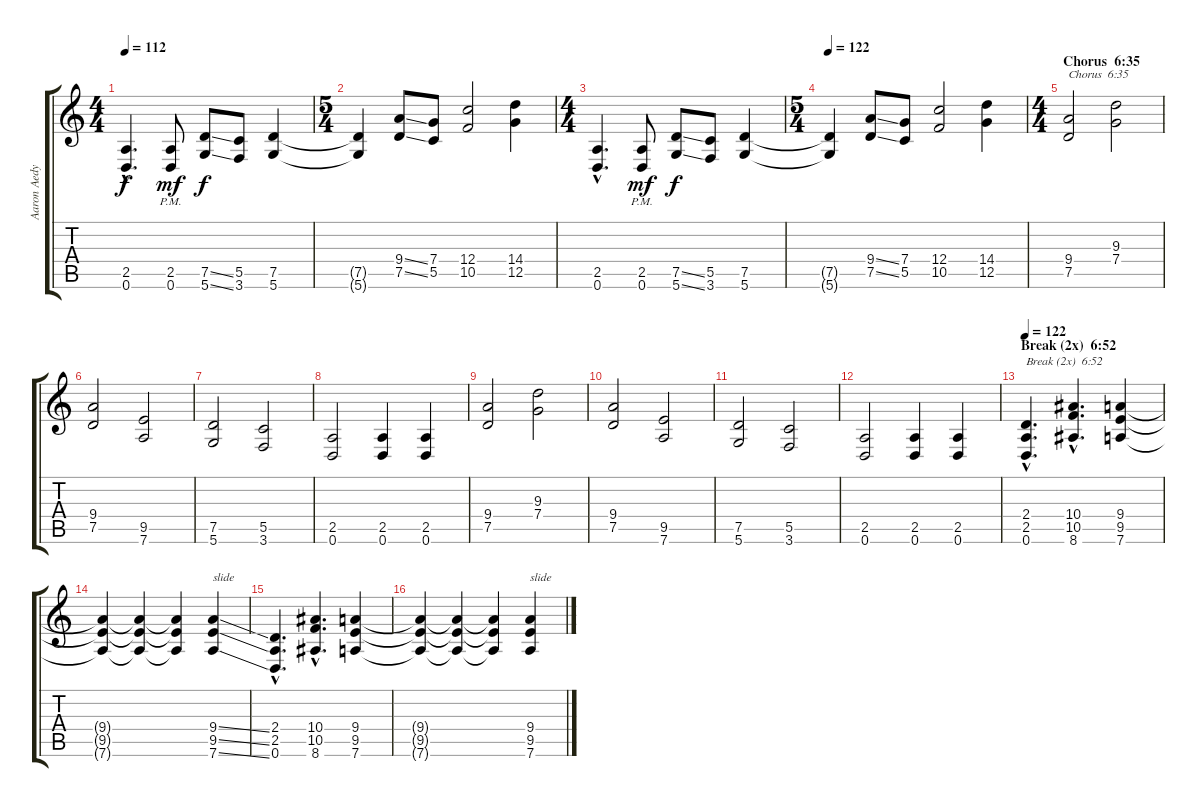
\track ("Aaron Aedy" "Aaron Aedy") {instrument overdrivenguitar}
\staff {score tabs}
\tuning (D4 A3 F3 C3 G2 D2) {hide}
\ts (4 4)
\tempo 112
\clef g2
\ks c
(2.5{hac} 0.6{hac}).4{d dy f} (2.5{pm} 0.6{pm}).8{dy mf} (7.5{ss} 5.6{ss}).8{dy f} (5.5 3.6).8 (7.5 5.6).4 |
\ts (5 4)
(7.5{t} 5.6{t}).4 (9.4{ss} 7.5{ss}).8 (7.4 5.5).8 (12.4 10.5).2 (14.4 12.5).4 |
\ts (4 4)
(2.5{hac} 0.6{hac}).4{d} (2.5{pm} 0.6{pm}).8{dy mf} (7.5{ss} 5.6{ss}).8{dy f} (5.5 3.6).8 (7.5 5.6).4 |
\ts (5 4)
\tempo 122
(7.5{t} 5.6{t}).4 (9.4{ss} 7.5{ss}).8 (7.4 5.5).8 (12.4 10.5).2 (14.4 12.5).4 |
\ts (4 4)
\section ("" "Chorus  6:35")
(9.4 7.5).2{txt "Chorus  6:35"} (9.3 7.4).2 |
(9.4 7.5).2 (9.5 7.6).2 |
(7.5 5.6).2 (5.5 3.6).2 |
(2.5 0.6).2 (2.5 0.6).4 (2.5 0.6).4 |
(9.4 7.5).2 (9.3 7.4).2 |
(9.4 7.5).2 (9.5 7.6).2 |
(7.5 5.6).2 (5.5 3.6).2 |
(2.5 0.6).2 (2.5 0.6).4 (2.5 0.6).4 |
\section ("" "Break (2x)  6:52")
\tempo 122
(2.4{hac} 2.5{hac} 0.6{hac}).4{d txt "Break (2x)  6:52"} (10.4{hac} 10.5{hac} 8.6{hac}).4{d} (9.4 9.5 7.6).4 |
(9.4{t} 9.5{t} 7.6{t}).4 (9.4{t} 9.5{t} 7.6{t}).4 (9.4{t} 9.5{t} 7.6{t}).4 (9.4{ss} 9.5{ss} 7.6{ss}).4{txt "slide"} |
(2.4{hac} 2.5{hac} 0.6{hac}).4{d} (10.4{hac} 10.5{hac} 8.6{hac}).4{d} (9.4 9.5 7.6).4 |
(9.4{t} 9.5{t} 7.6{t}).4 (9.4{t} 9.5{t} 7.6{t}).4 (9.4{t} 9.5{t} 7.6{t}).4 (9.4 9.5{ss} 7.6{ss}).4{txt "slide"}
